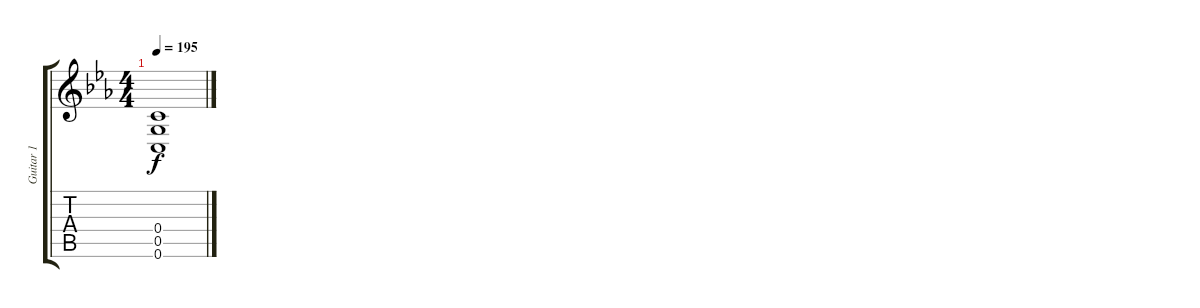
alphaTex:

\track ("Guitar 1" "Guitar 1") {instrument distortionguitar}
\staff {score tabs}
\tuning (D4 A3 F3 C3 G2 C2) {hide}
\ts (4 4)
\tempo 195
\clef g2
\ks cminor
(0.4 0.5 0.6).1{dy f}
